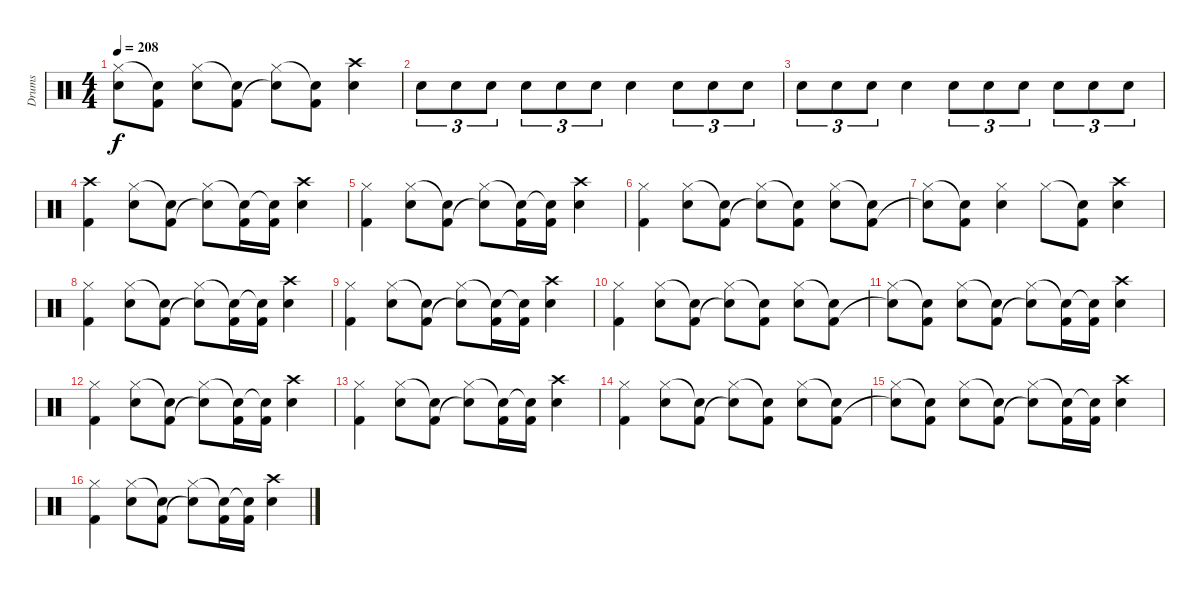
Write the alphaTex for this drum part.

\track ("Drums" "Drums") {instrument percussion}
\staff {score}
\articulation defaults
\ts (4 4)
\tempo 208
\clef neutral
\ks c
("Hi-Hat (closed)" "Snare (hit)"{t}).8{dy f} ("Snare (hit)"{t} "Kick (hit) 2").8 ("Hi-Hat (closed)" "Snare (hit) 2").8 ("Snare (hit)"{t} "Kick (hit) 2").8 ("Hi-Hat (closed)" "Snare (hit)"{t}).8 ("Snare (hit)"{t} "Kick (hit) 2").8 ("Crash high (hit)" "Snare (hit) 2").4 |
"Snare (hit) 2".8{tu (3 2)} "Snare (hit) 2".8{tu (3 2)} "Snare (hit) 2".8{tu (3 2)} "Snare (hit) 2".8{tu (3 2)} "Snare (hit) 2".8{tu (3 2)} "Snare (hit) 2".8{tu (3 2)} "Snare (hit) 2".4 "Snare (hit) 2".8{tu (3 2)} "Snare (hit) 2".8{tu (3 2)} "Snare (hit) 2".8{tu (3 2)} |
"Snare (hit) 2".8{tu (3 2)} "Snare (hit) 2".8{tu (3 2)} "Snare (hit) 2".8{tu (3 2)} "Snare (hit) 2".4 "Snare (hit) 2".8{tu (3 2)} "Snare (hit) 2".8{tu (3 2)} "Snare (hit) 2".8{tu (3 2)} "Snare (hit) 2".8{tu (3 2)} "Snare (hit) 2".8{tu (3 2)} "Snare (hit) 2".8{tu (3 2)} |
("Crash high (hit)" "Kick (hit) 2").4 ("Hi-Hat (closed)" "Snare (hit) 2").8 ("Snare (hit)"{t} "Kick (hit) 2").8 ("Hi-Hat (closed)" "Snare (hit)"{t}).8 ("Snare (hit)"{t} "Kick (hit) 2").16 ("Snare (hit)"{t} "Kick (hit) 2").16 ("Crash high (hit)" "Snare (hit) 2").4 |
("Hi-Hat (closed)" "Kick (hit) 2").4 ("Hi-Hat (closed)" "Snare (hit) 2").8 ("Snare (hit)"{t} "Kick (hit) 2").8 ("Hi-Hat (closed)" "Snare (hit)"{t}).8 ("Snare (hit)"{t} "Kick (hit) 2").16 ("Snare (hit)"{t} "Kick (hit) 2").16 ("Crash high (hit)" "Snare (hit) 2").4 |
("Hi-Hat (closed)" "Kick (hit) 2").4 ("Hi-Hat (closed)" "Snare (hit) 2").8 ("Snare (hit)"{t} "Kick (hit) 2").8 ("Hi-Hat (closed)" "Snare (hit)"{t}).8 ("Snare (hit)"{t} "Kick (hit) 2").8 ("Hi-Hat (closed)" "Snare (hit) 2").8 ("Snare (hit)"{t} "Kick (hit) 2").8 |
("Hi-Hat (closed)" "Snare (hit)"{t}).8 ("Snare (hit)"{t} "Kick (hit) 2").8 ("Hi-Hat (closed)" "Snare (hit) 2").4 "Hi-Hat (closed)".8 ("Snare (hit)"{t} "Kick (hit) 2").8 ("Crash high (hit)" "Snare (hit) 2").4 |
("Hi-Hat (closed)" "Kick (hit) 2").4 ("Hi-Hat (closed)" "Snare (hit) 2").8 ("Snare (hit)"{t} "Kick (hit) 2").8 ("Hi-Hat (closed)" "Snare (hit)"{t}).8 ("Snare (hit)"{t} "Kick (hit) 2").16 ("Snare (hit)"{t} "Kick (hit) 2").16 ("Crash high (hit)" "Snare (hit) 2").4 |
("Hi-Hat (closed)" "Kick (hit) 2").4 ("Hi-Hat (closed)" "Snare (hit) 2").8 ("Snare (hit)"{t} "Kick (hit) 2").8 ("Hi-Hat (closed)" "Snare (hit)"{t}).8 ("Snare (hit)"{t} "Kick (hit) 2").16 ("Snare (hit)"{t} "Kick (hit) 2").16 ("Crash high (hit)" "Snare (hit) 2").4 |
("Hi-Hat (closed)" "Kick (hit) 2").4 ("Hi-Hat (closed)" "Snare (hit) 2").8 ("Snare (hit)"{t} "Kick (hit) 2").8 ("Hi-Hat (closed)" "Snare (hit)"{t}).8 ("Snare (hit)"{t} "Kick (hit) 2").8 ("Hi-Hat (closed)" "Snare (hit) 2").8 ("Snare (hit)"{t} "Kick (hit) 2").8 |
("Hi-Hat (closed)" "Snare (hit)"{t}).8 ("Snare (hit)"{t} "Kick (hit) 2").8 ("Hi-Hat (closed)" "Snare (hit) 2").8 ("Snare (hit)"{t} "Kick (hit) 2").8 ("Hi-Hat (closed)" "Snare (hit)"{t}).8 ("Snare (hit)"{t} "Kick (hit) 2").16 ("Snare (hit)"{t} "Kick (hit) 2").16 ("Crash high (hit)" "Snare (hit) 2").4 |
("Hi-Hat (closed)" "Kick (hit) 2").4 ("Hi-Hat (closed)" "Snare (hit) 2").8 ("Snare (hit)"{t} "Kick (hit) 2").8 ("Hi-Hat (closed)" "Snare (hit)"{t}).8 ("Snare (hit)"{t} "Kick (hit) 2").16 ("Snare (hit)"{t} "Kick (hit) 2").16 ("Crash high (hit)" "Snare (hit) 2").4 |
("Hi-Hat (closed)" "Kick (hit) 2").4 ("Hi-Hat (closed)" "Snare (hit) 2").8 ("Snare (hit)"{t} "Kick (hit) 2").8 ("Hi-Hat (closed)" "Snare (hit)"{t}).8 ("Snare (hit)"{t} "Kick (hit) 2").16 ("Snare (hit)"{t} "Kick (hit) 2").16 ("Crash high (hit)" "Snare (hit) 2").4 |
("Hi-Hat (closed)" "Kick (hit) 2").4 ("Hi-Hat (closed)" "Snare (hit) 2").8 ("Snare (hit)"{t} "Kick (hit) 2").8 ("Hi-Hat (closed)" "Snare (hit)"{t}).8 ("Snare (hit)"{t} "Kick (hit) 2").8 ("Hi-Hat (closed)" "Snare (hit) 2").8 ("Snare (hit)"{t} "Kick (hit) 2").8 |
("Hi-Hat (closed)" "Snare (hit)"{t}).8 ("Snare (hit)"{t} "Kick (hit) 2").8 ("Hi-Hat (closed)" "Snare (hit) 2").8 ("Snare (hit)"{t} "Kick (hit) 2").8 ("Hi-Hat (closed)" "Snare (hit)"{t}).8 ("Snare (hit)"{t} "Kick (hit) 2").16 ("Snare (hit)"{t} "Kick (hit) 2").16 ("Crash high (hit)" "Snare (hit) 2").4 |
("Hi-Hat (closed)" "Kick (hit) 2").4 ("Hi-Hat (closed)" "Snare (hit) 2").8 ("Snare (hit)"{t} "Kick (hit) 2").8 ("Hi-Hat (closed)" "Snare (hit)"{t}).8 ("Snare (hit)"{t} "Kick (hit) 2").16 ("Snare (hit)"{t} "Kick (hit) 2").16 ("Crash high (hit)" "Snare (hit) 2").4
